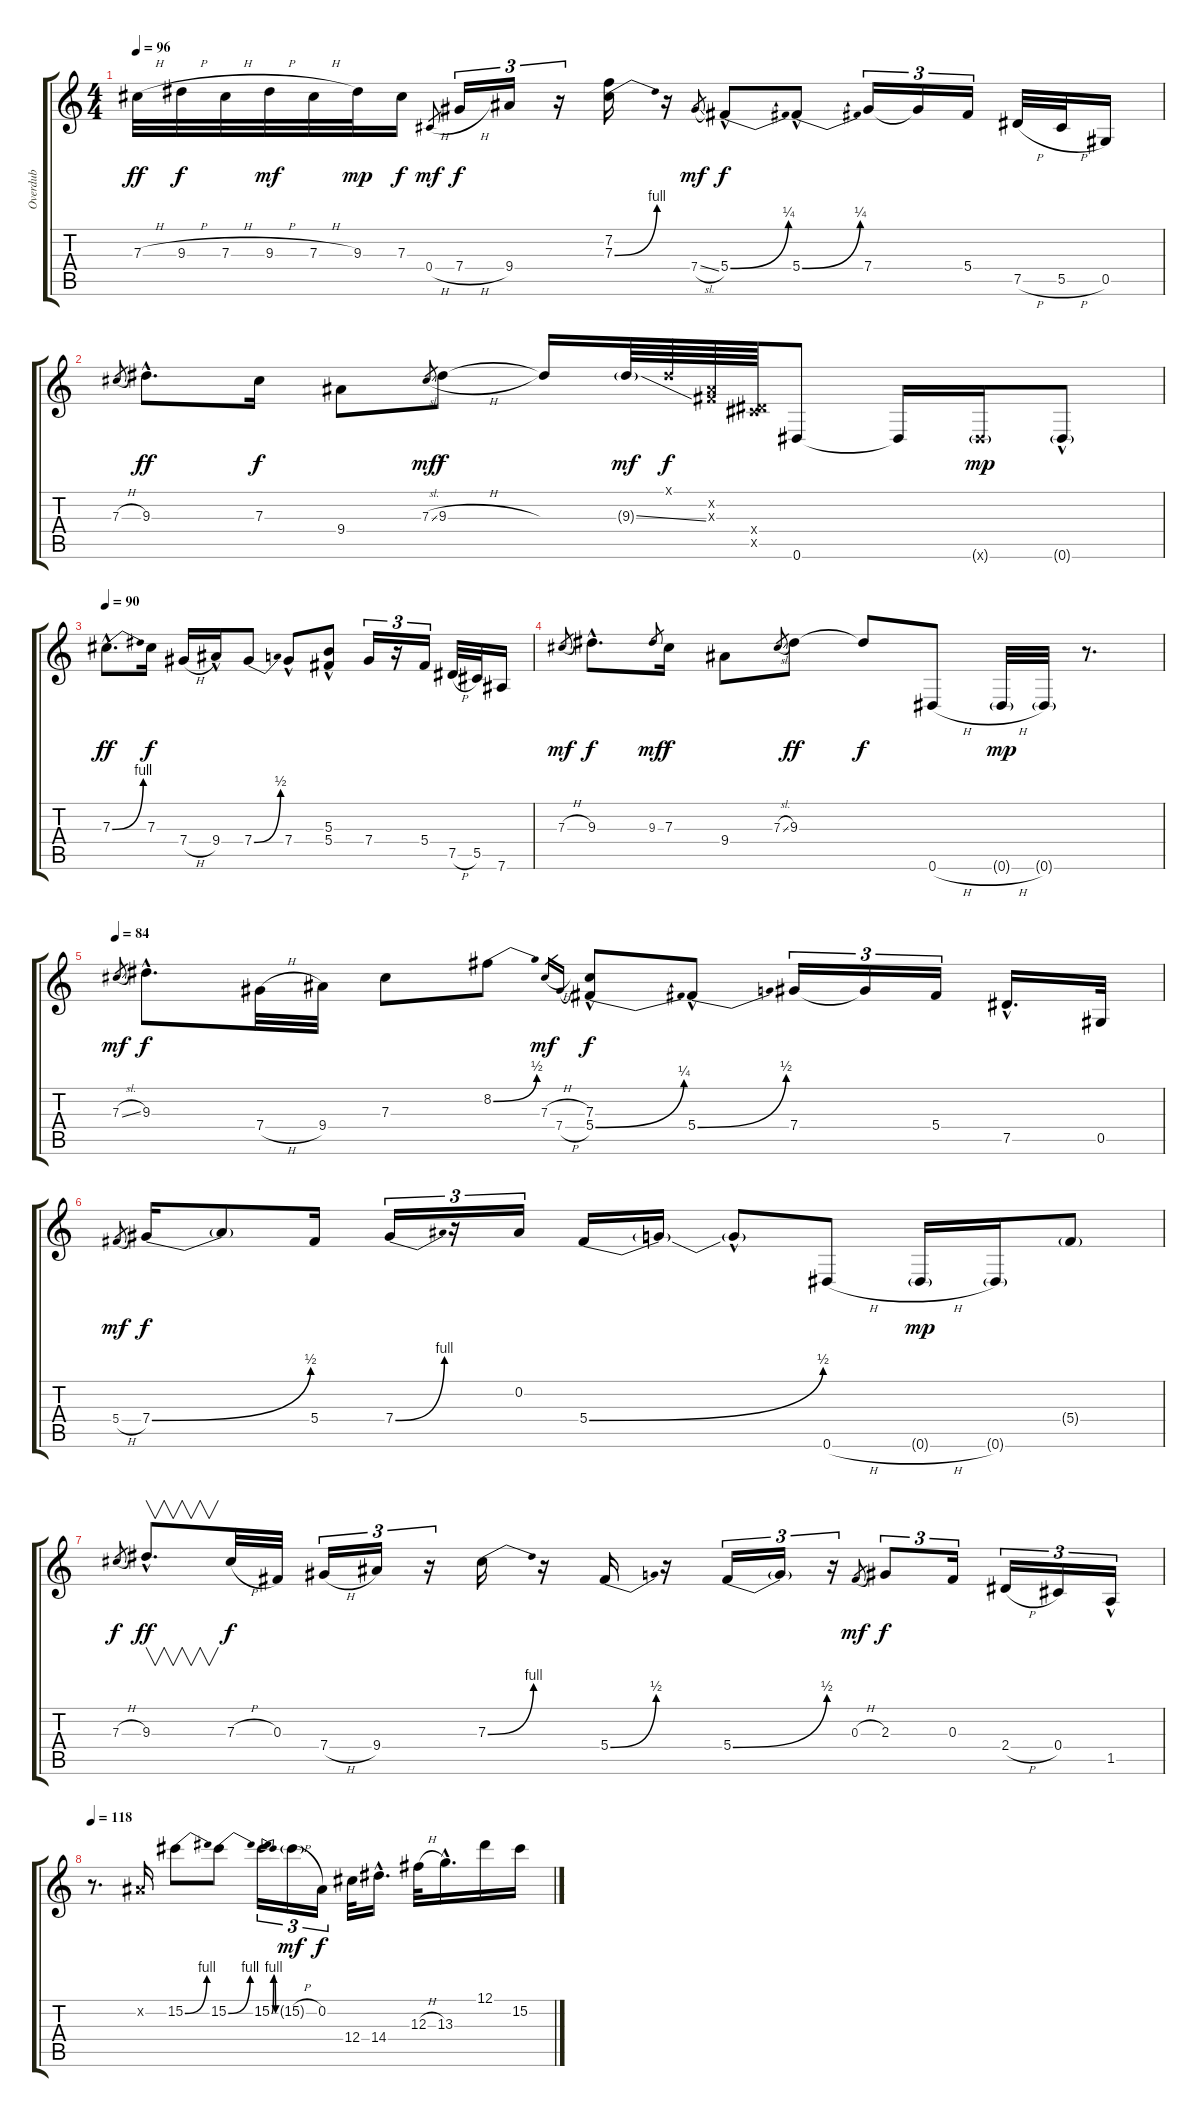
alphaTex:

\track ("Overdub" "Overdub") {instrument fretlessbass}
\staff {score tabs}
\tuning (Eb4 Bb3 Gb3 Db3 Ab2 Eb2) {hide}
\ts (4 4)
\tempo 96
\clef g2
\ks c
7.3{h}.32{dy ff volume 10 instrument fretlessbass} 9.3{h}.32{dy f} 7.3{h}.32 9.3{h}.32{dy mf} 7.3{h}.32 9.3.32{dy mp} 7.3.16{dy f} 0.4{h}.8{gr dy mf} 7.4{h}.16{tu (3 2) dy f} 9.4.16{tu (3 2)} r.16{tu (3 2)} (7.2 7.3{be (bend 0 0 60 4)}).16{volume 12 instrument choiraahs} r.16 7.4{sl}.8{gr dy mf} 5.4{be (bend 0 0 60 1) hac}.8{dy f} 5.4{be (bend 0 0 60 1) hac}.8 7.4.16{tu (3 2)} 7.4{t}.16{tu (3 2)} 5.4.16{tu (3 2)} 7.5{h}.32 5.5{h}.32 0.5.16 |
7.3{h}.8{gr} 9.3{hac}.8{d dy ff volume 10 instrument fretlessbass} 7.3.16{dy f} 9.4.8{volume 12 instrument choiraahs} 7.3{sl}.8{gr dy mf} 9.3{h}.8{dy f volume 10 instrument fretlessbass} 9.3{t}.16 9.3{ss g}.64{dy mf} 0.1{x}.64{dy f} (0.2{x} 0.3{x}).64 (0.4{x} 7.5{x}).64 0.6.8{volume 12 instrument choiraahs} 0.6{t}.16{volume 10 instrument fretlessbass} 0.6{g x}.16{dy mp} 0.6{g hac}.8 |
\tempo 90
7.3{be (bend 0 0 60 4) hac}.8{d dy ff volume 10 instrument fretlessbass} 7.3.16{dy f} 7.4{h}.16 9.4{hac}.16 7.4{be (bend 0 0 60 2)}.8 7.4{hac}.8 (5.3{hac} 5.4{hac}).8 7.4.16{tu (3 2)} r.16{tu (3 2)} 5.4.16{tu (3 2)} 7.5{h}.32 5.5.32 7.6.16 |
7.3{h}.8{gr dy mf} 9.3{hac}.8{d dy f volume 12 instrument choiraahs} 9.3.8{gr dy mf} 7.3.16{dy f volume 10 instrument fretlessbass} 9.4.8{volume 12 instrument choiraahs} 7.3{sl}.8{gr} 9.3.8{dy ff} 9.3{t}.8{dy f volume 10 instrument fretlessbass} 0.6{h}.8{volume 12 instrument choiraahs} 0.6{h g}.32{dy mp volume 10 instrument fretlessbass} 0.6{g}.32{volume 12 instrument choiraahs} r.8{d} |
\tempo 84
7.3{sl}.8{gr dy mf} 9.3{hac}.8{d dy f volume 10 instrument fretlessbass} 7.4{h}.32{volume 12 instrument choiraahs} 9.4.32 7.3.8{volume 10 instrument fretlessbass} 8.2{be (bend 0 0 60 2)}.8{volume 12 instrument choiraahs} 7.3{h}.16{gr dy mf} 7.4{h}.16{gr} (7.3{hac} 5.4{be (bend 0 0 60 1) hac}).8{dy f volume 10 instrument fretlessbass} 5.4{be (bend 0 0 60 2) hac}.8{volume 10 instrument choiraahs} 7.4.16{tu (3 2)} 7.4{t}.16{tu (3 2)} 5.4.16{tu (3 2)} 7.5{hac}.16{d} 0.5.32 |
5.4{h}.8{gr dy mf} 7.4{be (bend 0 0 60 2)}.16{dy f} 7.4{t}.8 5.4.16{volume 10 instrument fretlessbass} 7.4{be (bend 0 0 60 4)}.16{tu (3 2)} r.16{tu (3 2)} 0.2.16{tu (3 2)} 5.4{be (bend 0 0 60 2)}.16 5.4{t}.16 5.4{hac t}.8 0.6{h}.8{volume 12 instrument choiraahs} 0.6{h g}.16{dy mp volume 10 instrument fretlessbass} 0.6{g}.16 5.4{g}.8{volume 12 instrument choiraahs} |
7.3{h}.8{gr dy f} 9.3{hac}.8{v d dy ff} 7.3{h}.32{dy f} 0.3.32 7.4{h}.16{tu (3 2)} 9.4.16{tu (3 2)} r.16{tu (3 2)} 7.3{be (bend 0 0 60 4)}.16 r.16 5.4{be (bend 0 0 60 2)}.16 r.16 5.4{be (bend 0 0 60 2)}.16{tu (3 2)} 5.4{t}.16{tu (3 2)} r.16{tu (3 2)} 0.3{h}.8{gr dy mf} 2.3.8{tu (3 2) dy f} 0.3.16{tu (3 2)} 2.4{h}.16{tu (3 2)} 0.4.16{tu (3 2)} 1.5{hac}.16{tu (3 2)} |
\tempo 118
r.8{d} 0.2{x}.16 15.2{be (bend 0 0 60 4)}.8 15.2{be (bend 0 0 60 4)}.8 15.2{be (bendrelease 0 0 15 4 30 4 60 0)}.16{tu (3 2)} 15.2{h g}.16{tu (3 2) dy mf} 0.2.16{tu (3 2) dy f} 12.4.32 14.4{hac}.16{d} 12.3{h}.32 13.3{hac}.16{d} 12.1.16 15.2.16
